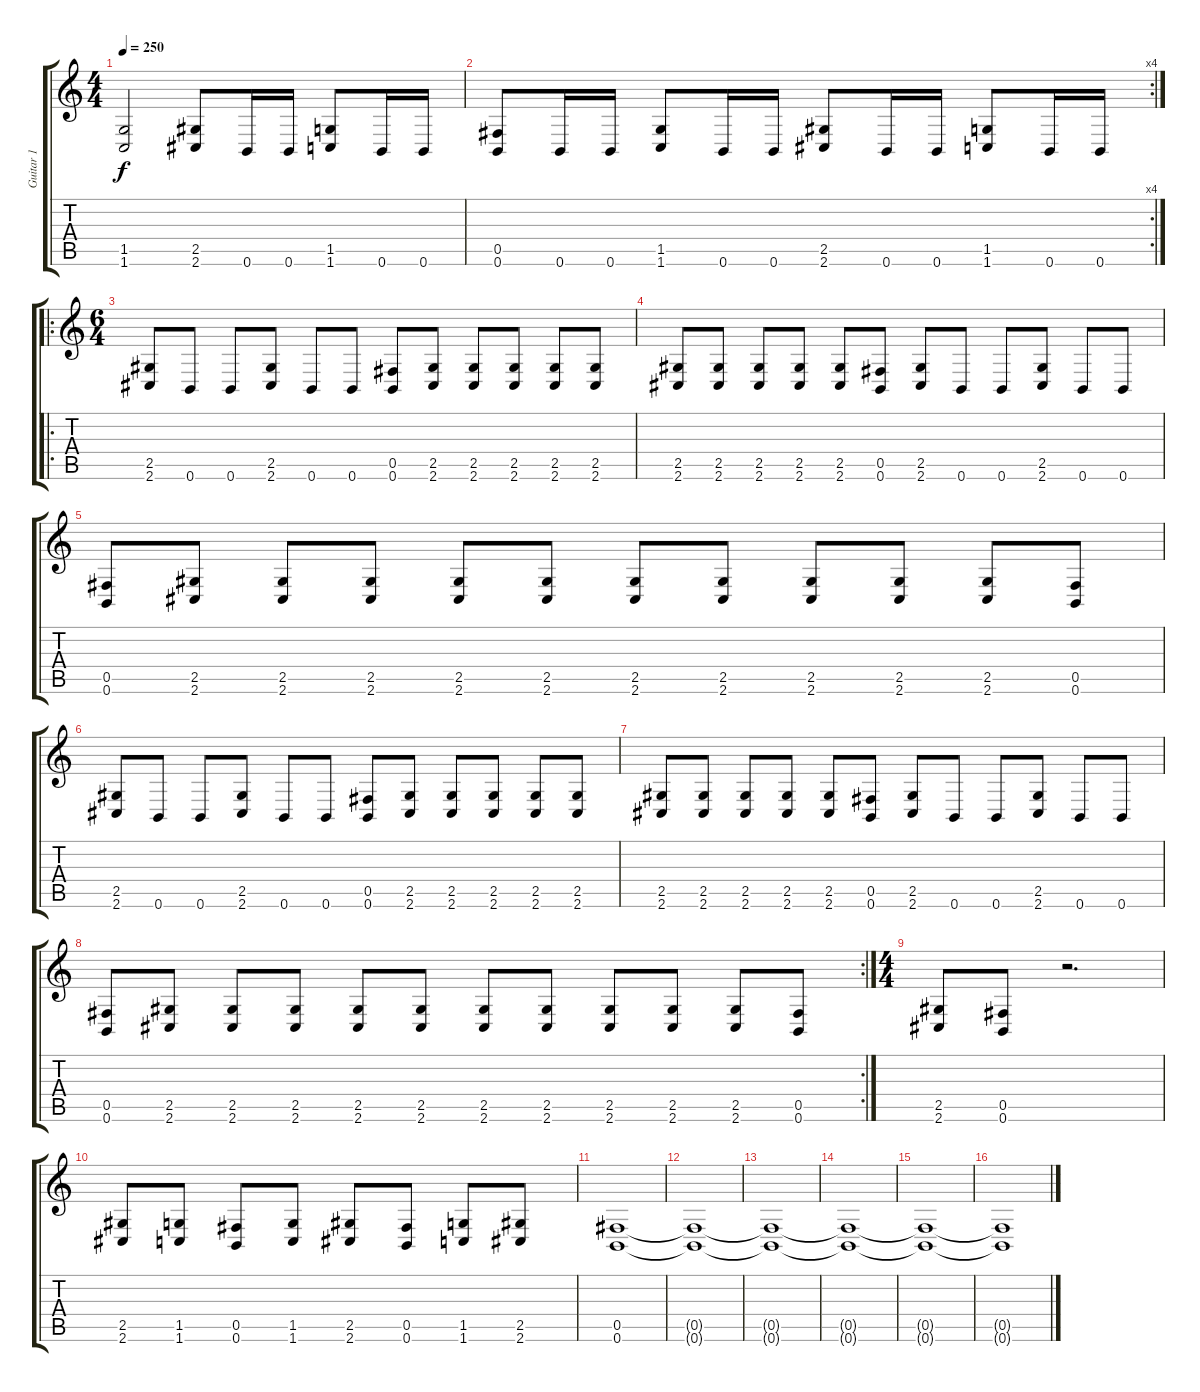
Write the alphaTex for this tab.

\track ("Guitar 1" "Guitar 1") {instrument distortionguitar}
\staff {score tabs}
\tuning (Db4 Ab3 E3 B2 Gb2 B1) {hide}
\ts (4 4)
\tempo 250
\clef g2
\ks c
(1.5 1.6).2{dy f} (2.5 2.6).8 0.6.16 0.6.16 (1.5 1.6).8 0.6.16 0.6.16 |
\rc 4
(0.5 0.6).8 0.6.16 0.6.16 (1.5 1.6).8 0.6.16 0.6.16 (2.5 2.6).8 0.6.16 0.6.16 (1.5 1.6).8 0.6.16 0.6.16 |
\ro
\ts (6 4)
(2.5 2.6).8 0.6.8 0.6.8 (2.5 2.6).8 0.6.8 0.6.8 (0.5 0.6).8 (2.5 2.6).8 (2.5 2.6).8 (2.5 2.6).8 (2.5 2.6).8 (2.5 2.6).8 |
(2.5 2.6).8 (2.5 2.6).8 (2.5 2.6).8 (2.5 2.6).8 (2.5 2.6).8 (0.5 0.6).8 (2.5 2.6).8 0.6.8 0.6.8 (2.5 2.6).8 0.6.8 0.6.8 |
(0.5 0.6).8 (2.5 2.6).8 (2.5 2.6).8 (2.5 2.6).8 (2.5 2.6).8 (2.5 2.6).8 (2.5 2.6).8 (2.5 2.6).8 (2.5 2.6).8 (2.5 2.6).8 (2.5 2.6).8 (0.5 0.6).8 |
(2.5 2.6).8 0.6.8 0.6.8 (2.5 2.6).8 0.6.8 0.6.8 (0.5 0.6).8 (2.5 2.6).8 (2.5 2.6).8 (2.5 2.6).8 (2.5 2.6).8 (2.5 2.6).8 |
(2.5 2.6).8 (2.5 2.6).8 (2.5 2.6).8 (2.5 2.6).8 (2.5 2.6).8 (0.5 0.6).8 (2.5 2.6).8 0.6.8 0.6.8 (2.5 2.6).8 0.6.8 0.6.8 |
\rc 2
(0.5 0.6).8 (2.5 2.6).8 (2.5 2.6).8 (2.5 2.6).8 (2.5 2.6).8 (2.5 2.6).8 (2.5 2.6).8 (2.5 2.6).8 (2.5 2.6).8 (2.5 2.6).8 (2.5 2.6).8 (0.5 0.6).8 |
\ts (4 4)
(2.5 2.6).8 (0.5 0.6).8 r.2{d} |
(2.5 2.6).8 (1.5 1.6).8 (0.5 0.6).8 (1.5 1.6).8 (2.5 2.6).8 (0.5 0.6).8 (1.5 1.6).8 (2.5 2.6).8 |
(0.5 0.6).1 |
(0.5{t} 0.6{t}).1 |
(0.5{t} 0.6{t}).1 |
(0.5{t} 0.6{t}).1{volume 0} |
(0.5{t} 0.6{t}).1 |
(0.5{t} 0.6{t}).1
